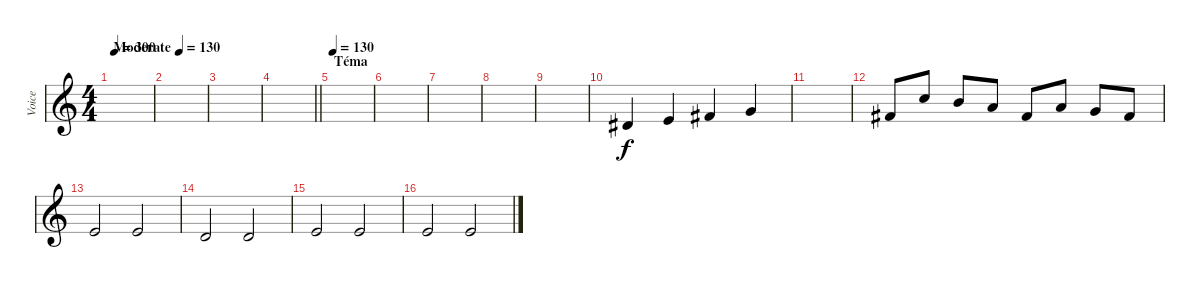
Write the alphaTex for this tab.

\track ("Voice" "Voice") {instrument choiraahs}
\staff {score}
\tuning (E4 B3 G3 D3 A2 E2) {hide}
\ts (4 4)
\tempo (130 "Moderate")
\tempo 20
\tempo (300 0.0625)
\tempo (130 "Moderate")
\clef g2
\ks c
|
|
|
\barLineRight lightlight
|
\section ("" "Téma")
\tempo 130
|
|
|
|
|
4.2.4 0.1.4 2.1.4 3.1.4 |
|
2.1.8 8.1.8 7.1.8 5.1.8 2.1.8 5.1.8 3.1.8 2.1.8 |
0.1.2 0.1.2 |
3.2.2 3.2.2 |
0.1.2 0.1.2 |
0.1.2 0.1.2
